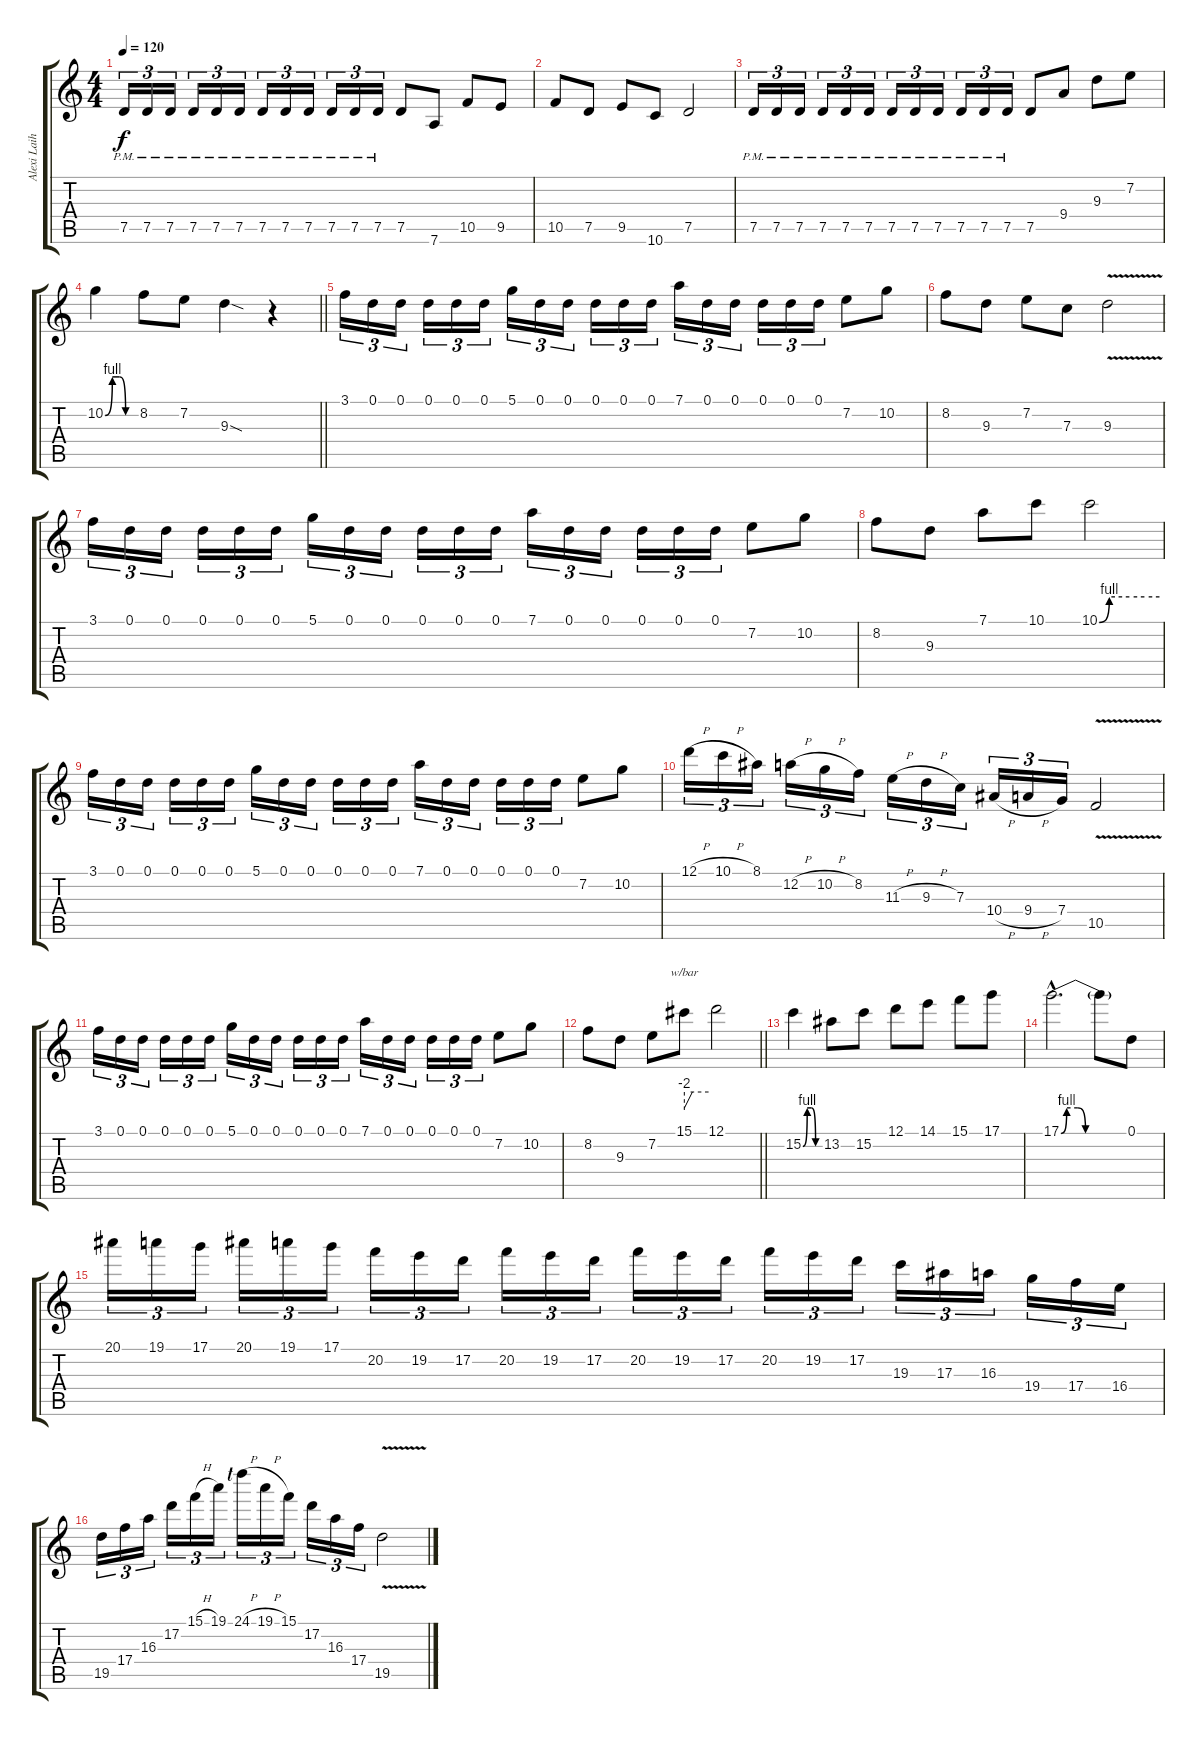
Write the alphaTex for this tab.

\track ("Alexi Laiho" "Alexi Laih") {instrument overdrivenguitar}
\staff {score tabs}
\tuning (D4 A3 F3 C3 G2 D2) {hide}
\ts (4 4)
\tempo 120
\clef g2
\ks c
7.5{pm}.16{tu (3 2) dy f instrument overdrivenguitar} 7.5{pm}.16{tu (3 2)} 7.5{pm}.16{tu (3 2)} 7.5{pm}.16{tu (3 2)} 7.5{pm}.16{tu (3 2)} 7.5{pm}.16{tu (3 2)} 7.5{pm}.16{tu (3 2)} 7.5{pm}.16{tu (3 2)} 7.5{pm}.16{tu (3 2)} 7.5{pm}.16{tu (3 2)} 7.5{pm}.16{tu (3 2)} 7.5{pm}.16{tu (3 2)} 7.5.8 7.6.8 10.5.8 9.5.8 |
10.5.8 7.5.8 9.5.8 10.6.8 7.5.2 |
7.5{pm}.16{tu (3 2)} 7.5{pm}.16{tu (3 2)} 7.5{pm}.16{tu (3 2)} 7.5{pm}.16{tu (3 2)} 7.5{pm}.16{tu (3 2)} 7.5{pm}.16{tu (3 2)} 7.5{pm}.16{tu (3 2)} 7.5{pm}.16{tu (3 2)} 7.5{pm}.16{tu (3 2)} 7.5{pm}.16{tu (3 2)} 7.5{pm}.16{tu (3 2)} 7.5{pm}.16{tu (3 2)} 7.5.8 9.4.8 9.3.8 7.2.8 |
\barLineRight lightlight
10.2{be (custom 0 0 14 4 28 4 40 0 45 0 60 0)}.4 8.2.8 7.2.8 9.3{sod}.4 r.4 |
3.1.16{tu (3 2)} 0.1.16{tu (3 2)} 0.1.16{tu (3 2)} 0.1.16{tu (3 2)} 0.1.16{tu (3 2)} 0.1.16{tu (3 2)} 5.1.16{tu (3 2)} 0.1.16{tu (3 2)} 0.1.16{tu (3 2)} 0.1.16{tu (3 2)} 0.1.16{tu (3 2)} 0.1.16{tu (3 2)} 7.1.16{tu (3 2)} 0.1.16{tu (3 2)} 0.1.16{tu (3 2)} 0.1.16{tu (3 2)} 0.1.16{tu (3 2)} 0.1.16{tu (3 2)} 7.2.8 10.2.8 |
8.2.8 9.3.8 7.2.8 7.3.8 9.3{v}.2 |
3.1.16{tu (3 2)} 0.1.16{tu (3 2)} 0.1.16{tu (3 2)} 0.1.16{tu (3 2)} 0.1.16{tu (3 2)} 0.1.16{tu (3 2)} 5.1.16{tu (3 2)} 0.1.16{tu (3 2)} 0.1.16{tu (3 2)} 0.1.16{tu (3 2)} 0.1.16{tu (3 2)} 0.1.16{tu (3 2)} 7.1.16{tu (3 2)} 0.1.16{tu (3 2)} 0.1.16{tu (3 2)} 0.1.16{tu (3 2)} 0.1.16{tu (3 2)} 0.1.16{tu (3 2)} 7.2.8 10.2.8 |
8.2.8 9.3.8 7.1.8 10.1.8 10.1{be (custom 0 0 10 4 30 4 45 4 60 4)}.2 |
3.1.16{tu (3 2)} 0.1.16{tu (3 2)} 0.1.16{tu (3 2)} 0.1.16{tu (3 2)} 0.1.16{tu (3 2)} 0.1.16{tu (3 2)} 5.1.16{tu (3 2)} 0.1.16{tu (3 2)} 0.1.16{tu (3 2)} 0.1.16{tu (3 2)} 0.1.16{tu (3 2)} 0.1.16{tu (3 2)} 7.1.16{tu (3 2)} 0.1.16{tu (3 2)} 0.1.16{tu (3 2)} 0.1.16{tu (3 2)} 0.1.16{tu (3 2)} 0.1.16{tu (3 2)} 7.2.8 10.2.8 |
12.1{h}.16{tu (3 2)} 10.1{h}.16{tu (3 2)} 8.1.16{tu (3 2)} 12.2{h}.16{tu (3 2)} 10.2{h}.16{tu (3 2)} 8.2.16{tu (3 2)} 11.3{h}.16{tu (3 2)} 9.3{h}.16{tu (3 2)} 7.3.16{tu (3 2)} 10.4{h}.16{tu (3 2)} 9.4{h}.16{tu (3 2)} 7.4.16{tu (3 2)} 10.5{v}.2 |
3.1.16{tu (3 2)} 0.1.16{tu (3 2)} 0.1.16{tu (3 2)} 0.1.16{tu (3 2)} 0.1.16{tu (3 2)} 0.1.16{tu (3 2)} 5.1.16{tu (3 2)} 0.1.16{tu (3 2)} 0.1.16{tu (3 2)} 0.1.16{tu (3 2)} 0.1.16{tu (3 2)} 0.1.16{tu (3 2)} 7.1.16{tu (3 2)} 0.1.16{tu (3 2)} 0.1.16{tu (3 2)} 0.1.16{tu (3 2)} 0.1.16{tu (3 2)} 0.1.16{tu (3 2)} 7.2.8 10.2.8 |
\barLineRight lightlight
8.2.8 9.3.8 7.2.8 15.1.8{tbe (custom default 0 -8 20 0 60 0)} 12.1.2 |
15.2{be (custom 0 0 15 4 30 4 45 0 60 0)}.4 13.2.8 15.2.8 12.1.8 14.1.8 15.1.8 17.1.8 |
17.1{be (custom 0 0 5 4 15 4 22 0 35 0 60 0) hac}.2{d} 17.1{t}.8 0.1.8 |
20.1.16{tu (3 2)} 19.1.16{tu (3 2)} 17.1.16{tu (3 2)} 20.1.16{tu (3 2)} 19.1.16{tu (3 2)} 17.1.16{tu (3 2)} 20.2.16{tu (3 2)} 19.2.16{tu (3 2)} 17.2.16{tu (3 2)} 20.2.16{tu (3 2)} 19.2.16{tu (3 2)} 17.2.16{tu (3 2)} 20.2.16{tu (3 2)} 19.2.16{tu (3 2)} 17.2.16{tu (3 2)} 20.2.16{tu (3 2)} 19.2.16{tu (3 2)} 17.2.16{tu (3 2)} 19.3.16{tu (3 2)} 17.3.16{tu (3 2)} 16.3.16{tu (3 2)} 19.4.16{tu (3 2)} 17.4.16{tu (3 2)} 16.4.16{tu (3 2)} |
19.5.16{tu (3 2)} 17.4.16{tu (3 2)} 16.3.16{tu (3 2)} 17.2.16{tu (3 2)} 15.1{h}.16{tu (3 2)} 19.1.16{tu (3 2)} 24.1{h lf 1}.16{tu (3 2)} 19.1{h}.16{tu (3 2)} 15.1.16{tu (3 2)} 17.2.16{tu (3 2)} 16.3.16{tu (3 2)} 17.4.16{tu (3 2)} 19.5{v}.2
